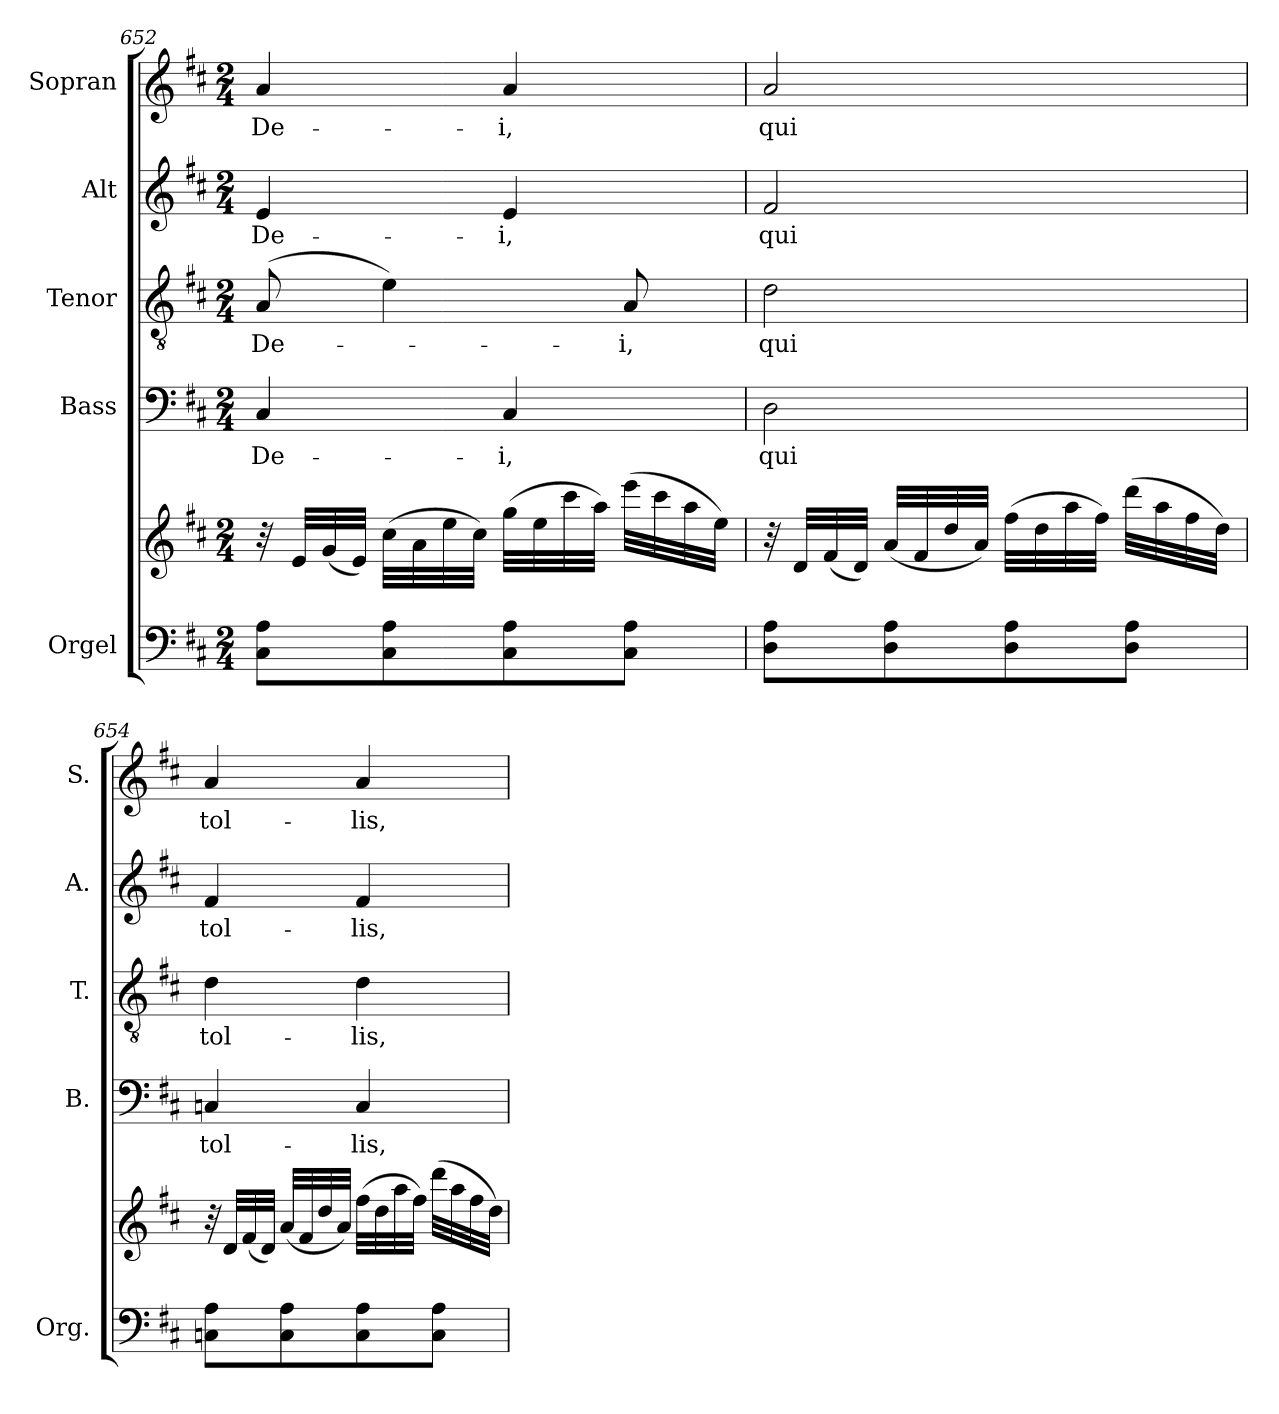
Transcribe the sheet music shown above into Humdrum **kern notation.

**kern	**kern	**kern	**text	**kern	**text	**kern	**text	**kern	**text
*part5	*part5	*part4	*part4	*part3	*part3	*part2	*part2	*part1	*part1
*staff6	*staff5	*staff4	*staff4	*staff3	*staff3	*staff2	*staff2	*staff1	*staff1
*I"Orgel	*	*I"Bass	*	*I"Tenor	*	*I"Alt	*	*I"Sopran	*
*I'Org.	*	*I'B.	*	*I'T.	*	*I'A.	*	*I'S.	*
*clefF4	*clefG2	*clefF4	*	*clefGv2	*	*clefG2	*	*clefG2	*
*k[f#c#]	*k[f#c#]	*k[f#c#]	*	*k[f#c#]	*	*k[f#c#]	*	*k[f#c#]	*
*D:	*D:	*D:	*	*D:	*	*D:	*	*D:	*
*M2/4	*M2/4	*M2/4	*	*M2/4	*	*M2/4	*	*M2/4	*
=652	=652	=652	=652	=652	=652	=652	=652	=652	=652
!	!	!	!LO:LY:b	!	!LO:LY:b	!	!LO:LY:b	!	!LO:LY:b
8C#\ 8A\L	32r	4C#/	De-	(8A/	De-	4e/	De-	4a/	De-
.	32e/LLL	.	.	.	.	.	.	.	.
.	(<32g/	.	.	.	.	.	.	.	.
.	32e/JJJ)	.	.	.	.	.	.	.	.
8C#\ 8A\	(>32cc#\LLL	.	.	4e\)	.	.	.	.	.
.	32a\	.	.	.	.	.	.	.	.
.	32ee\	.	.	.	.	.	.	.	.
.	32cc#\JJJ)	.	.	.	.	.	.	.	.
!	!	!	!LO:LY:b	!	!	!	!LO:LY:b	!	!LO:LY:b
8C#\ 8A\	(>32gg\LLL	4C#/	-i,	.	.	4e/	-i,	4a/	-i,
.	32ee\	.	.	.	.	.	.	.	.
.	32ccc#\	.	.	.	.	.	.	.	.
.	32aa\JJJ)	.	.	.	.	.	.	.	.
!	!	!	!	!	!LO:LY:b	!	!	!	!
8C#\ 8A\J	(>32eee\LLL	.	.	8A/	-i,	.	.	.	.
.	32ccc#\	.	.	.	.	.	.	.	.
.	32aa\	.	.	.	.	.	.	.	.
.	32ee\JJJ)	.	.	.	.	.	.	.	.
=653	=653	=653	=653	=653	=653	=653	=653	=653	=653
!	!	!	!LO:LY:b	!	!LO:LY:b	!	!LO:LY:b	!	!LO:LY:b
8D\ 8A\L	32r	2D\	qui	2d\	qui	2f#/	qui	2a/	qui
.	32d/LLL	.	.	.	.	.	.	.	.
.	(<32f#/	.	.	.	.	.	.	.	.
.	32d/JJJ)	.	.	.	.	.	.	.	.
8D\ 8A\	(<32a/LLL	.	.	.	.	.	.	.	.
.	32f#/	.	.	.	.	.	.	.	.
.	32dd/	.	.	.	.	.	.	.	.
.	32a/JJJ)	.	.	.	.	.	.	.	.
8D\ 8A\	(>32ff#\LLL	.	.	.	.	.	.	.	.
.	32dd\	.	.	.	.	.	.	.	.
.	32aa\	.	.	.	.	.	.	.	.
.	32ff#\JJJ)	.	.	.	.	.	.	.	.
8D\ 8A\J	(>32ddd\LLL	.	.	.	.	.	.	.	.
.	32aa\	.	.	.	.	.	.	.	.
.	32ff#\	.	.	.	.	.	.	.	.
.	32dd\JJJ)	.	.	.	.	.	.	.	.
!!LO:LB:g=z
=654	=654	=654	=654	=654	=654	=654	=654	=654	=654
!	!	!	!LO:LY:b	!	!LO:LY:b	!	!LO:LY:b	!	!LO:LY:b
8Cn\ 8A\L	32r	4Cn/	tol-	4d\	tol-	4f#/	tol-	4a/	tol-
.	32d/LLL	.	.	.	.	.	.	.	.
.	(<32f#/	.	.	.	.	.	.	.	.
.	32d/JJJ)	.	.	.	.	.	.	.	.
8C\ 8A\	(<32a/LLL	.	.	.	.	.	.	.	.
.	32f#/	.	.	.	.	.	.	.	.
.	32dd/	.	.	.	.	.	.	.	.
.	32a/JJJ)	.	.	.	.	.	.	.	.
!	!	!	!LO:LY:b	!	!LO:LY:b	!	!LO:LY:b	!	!LO:LY:b
8C\ 8A\	(>32ff#\LLL	4C/	-lis,	4d\	-lis,	4f#/	-lis,	4a/	-lis,
.	32dd\	.	.	.	.	.	.	.	.
.	32aa\	.	.	.	.	.	.	.	.
.	32ff#\JJJ)	.	.	.	.	.	.	.	.
8C\ 8A\J	(>32ddd\LLL	.	.	.	.	.	.	.	.
.	32aa\	.	.	.	.	.	.	.	.
.	32ff#\	.	.	.	.	.	.	.	.
.	32dd\JJJ)	.	.	.	.	.	.	.	.
=	=	=	=	=	=	=	=	=	=
*-	*-	*-	*-	*-	*-	*-	*-	*-	*-
